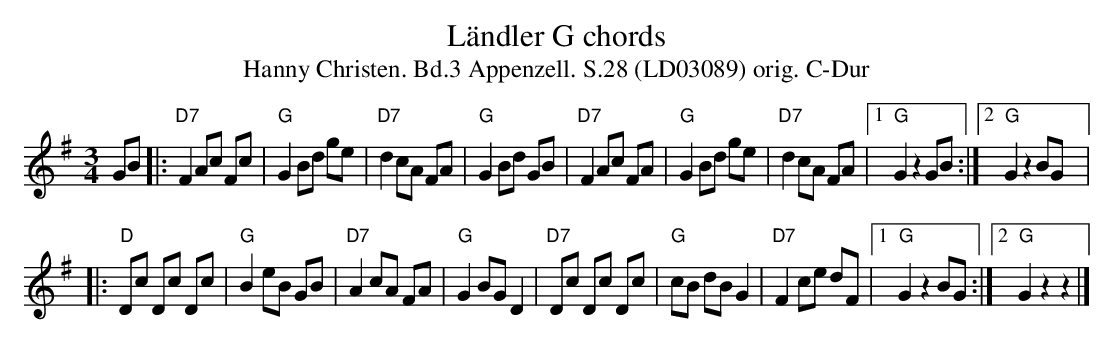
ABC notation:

X:1
T:Ländler G chords
T:Hanny Christen. Bd.3 Appenzell. S.28 (LD03089) orig. C-Dur
M:3/4
L:1/8
K:Gmaj%%MIDI gchordon
GB |: "D7"F2 Ac Fc | "G"G2 Bd ge | "D7"d2 cA FA | "G"G2 Bd GB | \
"D7"F2 Ac FA | "G"G2 Bd ge | "D7"d2 cA FA |1 "G"G2 z2 GB :|2 "G"G2 z2 BG |:
"D"Dc Dc Dc | "G"B2 eB GB | "D7"A2 cA FA | "G"G2 BG D2 | \
"D7"Dc Dc Dc | "G"cB dB G2 | "D7"F2 ce dF |1 "G"G2 z2 BG :|2 "G"G2 z2 z2 |]
